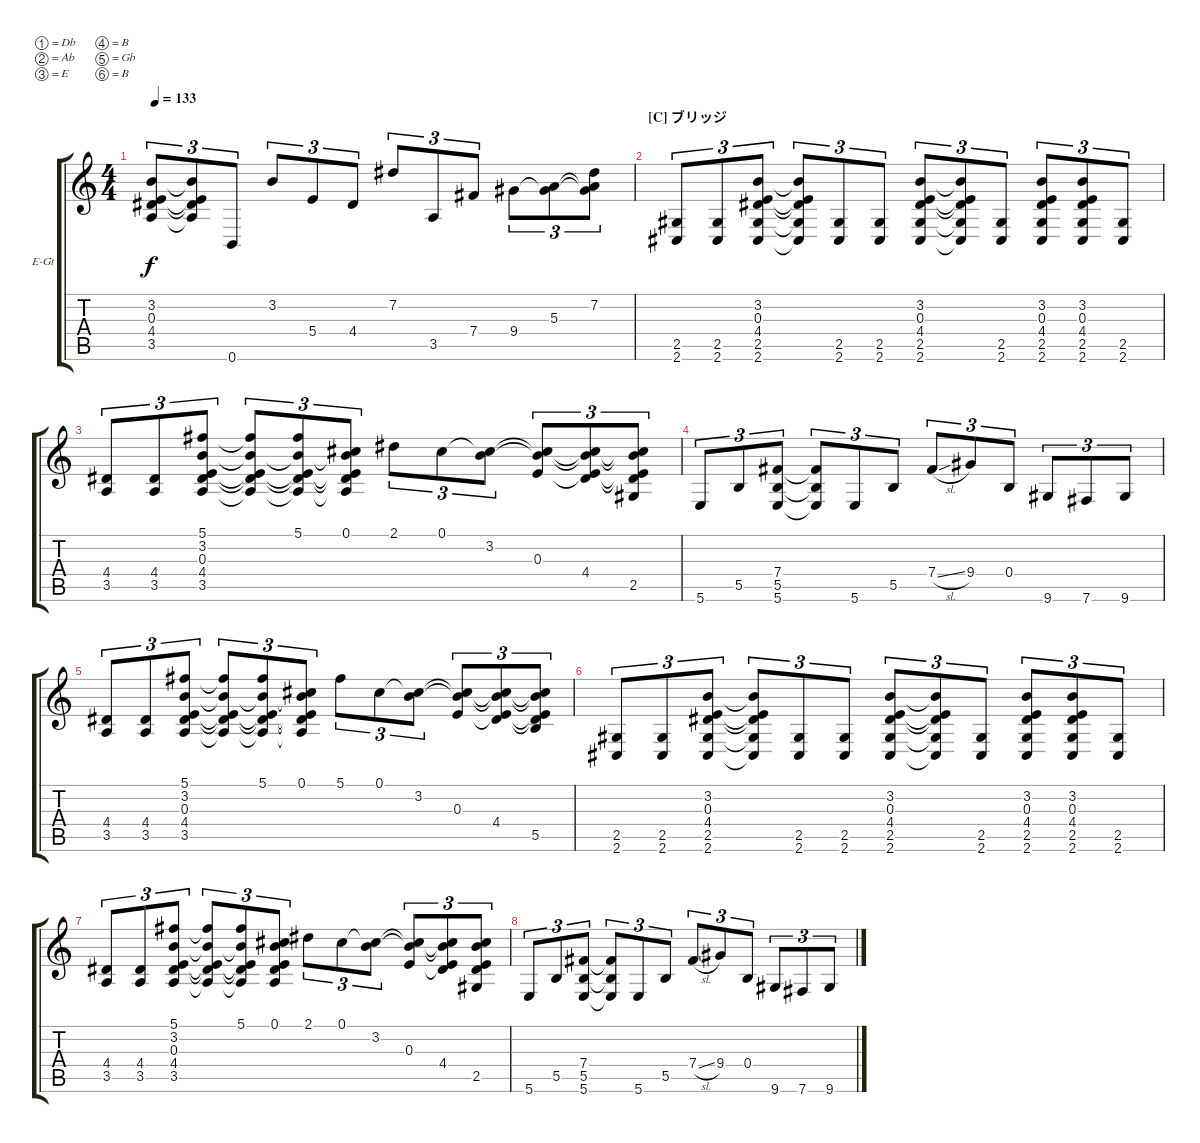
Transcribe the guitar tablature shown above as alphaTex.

\bracketExtendMode groupsimilarinstruments
\firstSystemTrackNameOrientation horizontal
\otherSystemsTrackNameOrientation horizontal
\track ("Julian Rodriguez" "E-Gt") {instrument overdrivenguitar}
\staff {score tabs}
\tuning (Db4 Ab3 E3 B2 Gb2 B1)
\ts (4 4)
\tempo 133
\clef g2
\ks c
(3.2 0.3 4.4 3.5).8{tu (3 2) dy f} (3.2{t} 0.3{t} 4.4{t} 3.5{t}).8{tu (3 2)} 0.6.8{tu (3 2)} 3.2.8{tu (3 2)} 5.4.8{tu (3 2)} 4.4.8{tu (3 2)} 7.2.8{tu (3 2)} 3.5.8{tu (3 2)} 7.4.8{tu (3 2)} 9.4.8{tu (3 2)} (5.3 9.4{t}).8{tu (3 2)} (7.2 5.3{t} 9.4{t}).8{tu (3 2)} |
\section ("C" "ブリッジ")
(2.5 2.6).8{tu (3 2)} (2.5 2.6).8{tu (3 2)} (3.2 0.3 4.4 2.5 2.6).8{tu (3 2)} (3.2{t} 0.3{t} 4.4{t} 2.5{t} 2.6{t}).8{tu (3 2)} (2.5 2.6).8{tu (3 2)} (2.5 2.6).8{tu (3 2)} (3.2 0.3 4.4 2.5 2.6).8{tu (3 2)} (3.2{t} 0.3{t} 4.4{t} 2.5{t} 2.6{t}).8{tu (3 2)} (2.5 2.6).8{tu (3 2)} (3.2 0.3 4.4 2.5 2.6).8{tu (3 2)} (3.2 0.3 4.4 2.5 2.6).8{tu (3 2)} (2.5 2.6).8{tu (3 2)} |
(4.4 3.5).8{tu (3 2)} (4.4 3.5).8{tu (3 2)} (5.1 3.2 0.3 4.4 3.5).8{tu (3 2)} (5.1{t} 3.2{t} 0.3{t} 4.4{t} 3.5{t}).8{tu (3 2)} (5.1 3.2{t} 0.3{t} 4.4{t} 3.5{t}).8{tu (3 2)} (0.1 3.2{t} 0.3{t} 4.4{t} 3.5{t}).8{tu (3 2)} 2.1.8{tu (3 2)} 0.1.8{tu (3 2)} (3.2 0.1{t}).8{tu (3 2)} (0.3 0.1{t} 3.2{t}).8{tu (3 2)} (4.4 0.1{t} 3.2{t} 0.3{t}).8{tu (3 2)} (0.1{t} 3.2{t} 0.3{t} 4.4{t} 2.5).8{tu (3 2)} |
5.6.8{tu (3 2)} 5.5.8{tu (3 2)} (7.4 5.5 5.6).8{tu (3 2)} (7.4{t} 5.5{t} 5.6{t}).8{tu (3 2)} 5.6.8{tu (3 2)} 5.5.8{tu (3 2)} 7.4{sl}.8{tu (3 2)} 9.4.8{tu (3 2)} 0.4.8{tu (3 2)} 9.6.8{tu (3 2)} 7.6.8{tu (3 2)} 9.6.8{tu (3 2)} |
(4.4 3.5).8{tu (3 2)} (4.4 3.5).8{tu (3 2)} (5.1 3.2 0.3 4.4 3.5).8{tu (3 2)} (5.1{t} 3.2{t} 0.3{t} 4.4{t} 3.5{t}).8{tu (3 2)} (5.1 3.2{t} 0.3{t} 4.4{t} 3.5{t}).8{tu (3 2)} (0.1 3.2{t} 0.3{t} 4.4{t} 3.5{t}).8{tu (3 2)} 5.1.8{tu (3 2)} 0.1.8{tu (3 2)} (3.2 0.1{t}).8{tu (3 2)} (0.3 0.1{t} 3.2{t}).8{tu (3 2)} (4.4 0.1{t} 3.2{t} 0.3{t}).8{tu (3 2)} (0.1{t} 3.2{t} 0.3{t} 4.4{t} 5.5).8{tu (3 2)} |
(2.5 2.6).8{tu (3 2)} (2.5 2.6).8{tu (3 2)} (3.2 0.3 4.4 2.5 2.6).8{tu (3 2)} (3.2{t} 0.3{t} 4.4{t} 2.5{t} 2.6{t}).8{tu (3 2)} (2.5 2.6).8{tu (3 2)} (2.5 2.6).8{tu (3 2)} (3.2 0.3 4.4 2.5 2.6).8{tu (3 2)} (3.2{t} 0.3{t} 4.4{t} 2.5{t} 2.6{t}).8{tu (3 2)} (2.5 2.6).8{tu (3 2)} (3.2 0.3 4.4 2.5 2.6).8{tu (3 2)} (3.2 0.3 4.4 2.5 2.6).8{tu (3 2)} (2.5 2.6).8{tu (3 2)} |
(4.4 3.5).8{tu (3 2)} (4.4 3.5).8{tu (3 2)} (5.1 3.2 0.3 4.4 3.5).8{tu (3 2)} (5.1{t} 3.2{t} 0.3{t} 4.4{t} 3.5{t}).8{tu (3 2)} (5.1 3.2{t} 0.3{t} 4.4{t} 3.5{t}).8{tu (3 2)} (0.1 3.2{t} 0.3{t} 4.4{t} 3.5{t}).8{tu (3 2)} 2.1.8{tu (3 2)} 0.1.8{tu (3 2)} (3.2 0.1{t}).8{tu (3 2)} (0.3 0.1{t} 3.2{t}).8{tu (3 2)} (4.4 0.1{t} 3.2{t} 0.3{t}).8{tu (3 2)} (0.1{t} 3.2{t} 0.3{t} 4.4{t} 2.5).8{tu (3 2)} |
5.6.8{tu (3 2)} 5.5.8{tu (3 2)} (7.4 5.5 5.6).8{tu (3 2)} (7.4{t} 5.5{t} 5.6{t}).8{tu (3 2)} 5.6.8{tu (3 2)} 5.5.8{tu (3 2)} 7.4{sl}.8{tu (3 2)} 9.4.8{tu (3 2)} 0.4.8{tu (3 2)} 9.6.8{tu (3 2)} 7.6.8{tu (3 2)} 9.6.8{tu (3 2)}
